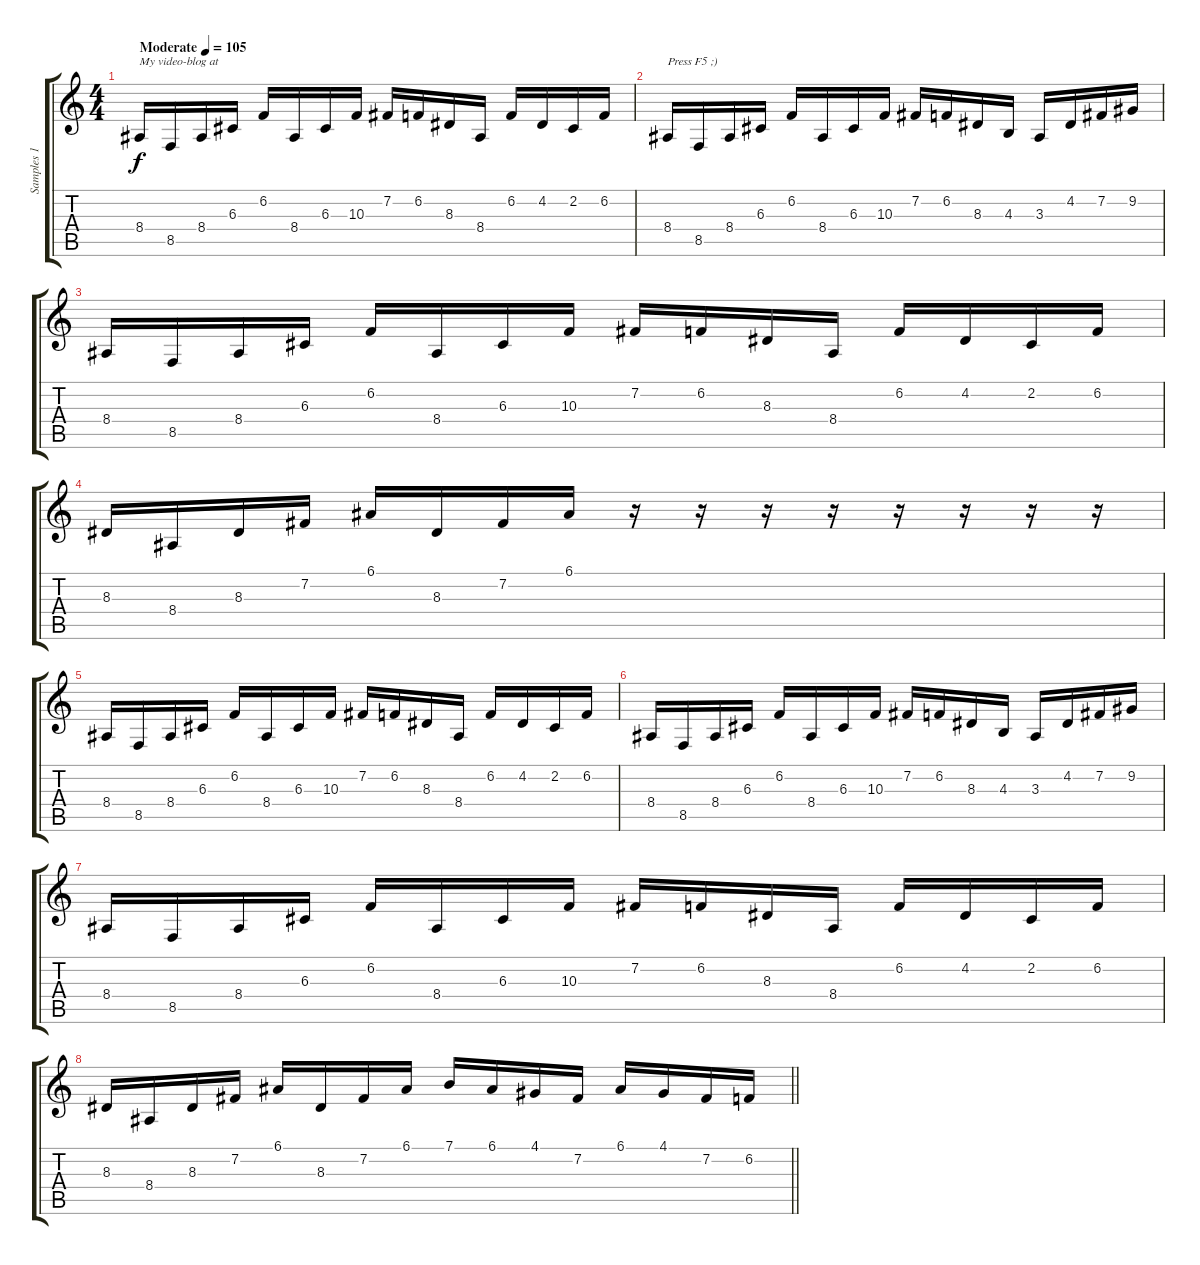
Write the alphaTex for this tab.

\track ("Samples 1" "Samples 1") {instrument lead8bassandlead}
\staff {score tabs}
\tuning (E4 B3 G3 D3 A2 E2) {hide}
\ts (4 4)
\tempo (105 "Moderate")
\clef g2
\ks c
8.4.16{txt "My video-blog at" dy f volume 8 instrument lead8bassandlead} 8.5.16 8.4.16 6.3.16 6.2.16 8.4.16 6.3.16 10.3.16 7.2.16 6.2.16 8.3.16 8.4.16 6.2.16 4.2.16 2.2.16 6.2.16 |
8.4.16{txt "Press F5 ;)"} 8.5.16 8.4.16 6.3.16 6.2.16 8.4.16 6.3.16 10.3.16 7.2.16 6.2.16 8.3.16 4.3.16 3.3.16 4.2.16 7.2.16 9.2.16 |
8.4.16 8.5.16 8.4.16 6.3.16 6.2.16 8.4.16 6.3.16 10.3.16 7.2.16 6.2.16 8.3.16 8.4.16 6.2.16 4.2.16 2.2.16 6.2.16 |
8.3.16 8.4.16 8.3.16 7.2.16 6.1.16 8.3.16 7.2.16 6.1.16 r.16 r.16 r.16 r.16 r.16 r.16 r.16 r.16 |
8.4.16 8.5.16 8.4.16 6.3.16 6.2.16 8.4.16 6.3.16 10.3.16 7.2.16 6.2.16 8.3.16 8.4.16 6.2.16 4.2.16 2.2.16 6.2.16 |
8.4.16 8.5.16 8.4.16 6.3.16 6.2.16 8.4.16 6.3.16 10.3.16 7.2.16 6.2.16 8.3.16 4.3.16 3.3.16 4.2.16 7.2.16 9.2.16 |
8.4.16 8.5.16 8.4.16 6.3.16 6.2.16 8.4.16 6.3.16 10.3.16 7.2.16 6.2.16 8.3.16 8.4.16 6.2.16 4.2.16 2.2.16 6.2.16 |
\barLineRight lightlight
8.3.16 8.4.16 8.3.16 7.2.16 6.1.16 8.3.16 7.2.16 6.1.16 7.1.16 6.1.16 4.1.16 7.2.16 6.1.16 4.1.16 7.2.16 6.2.16
